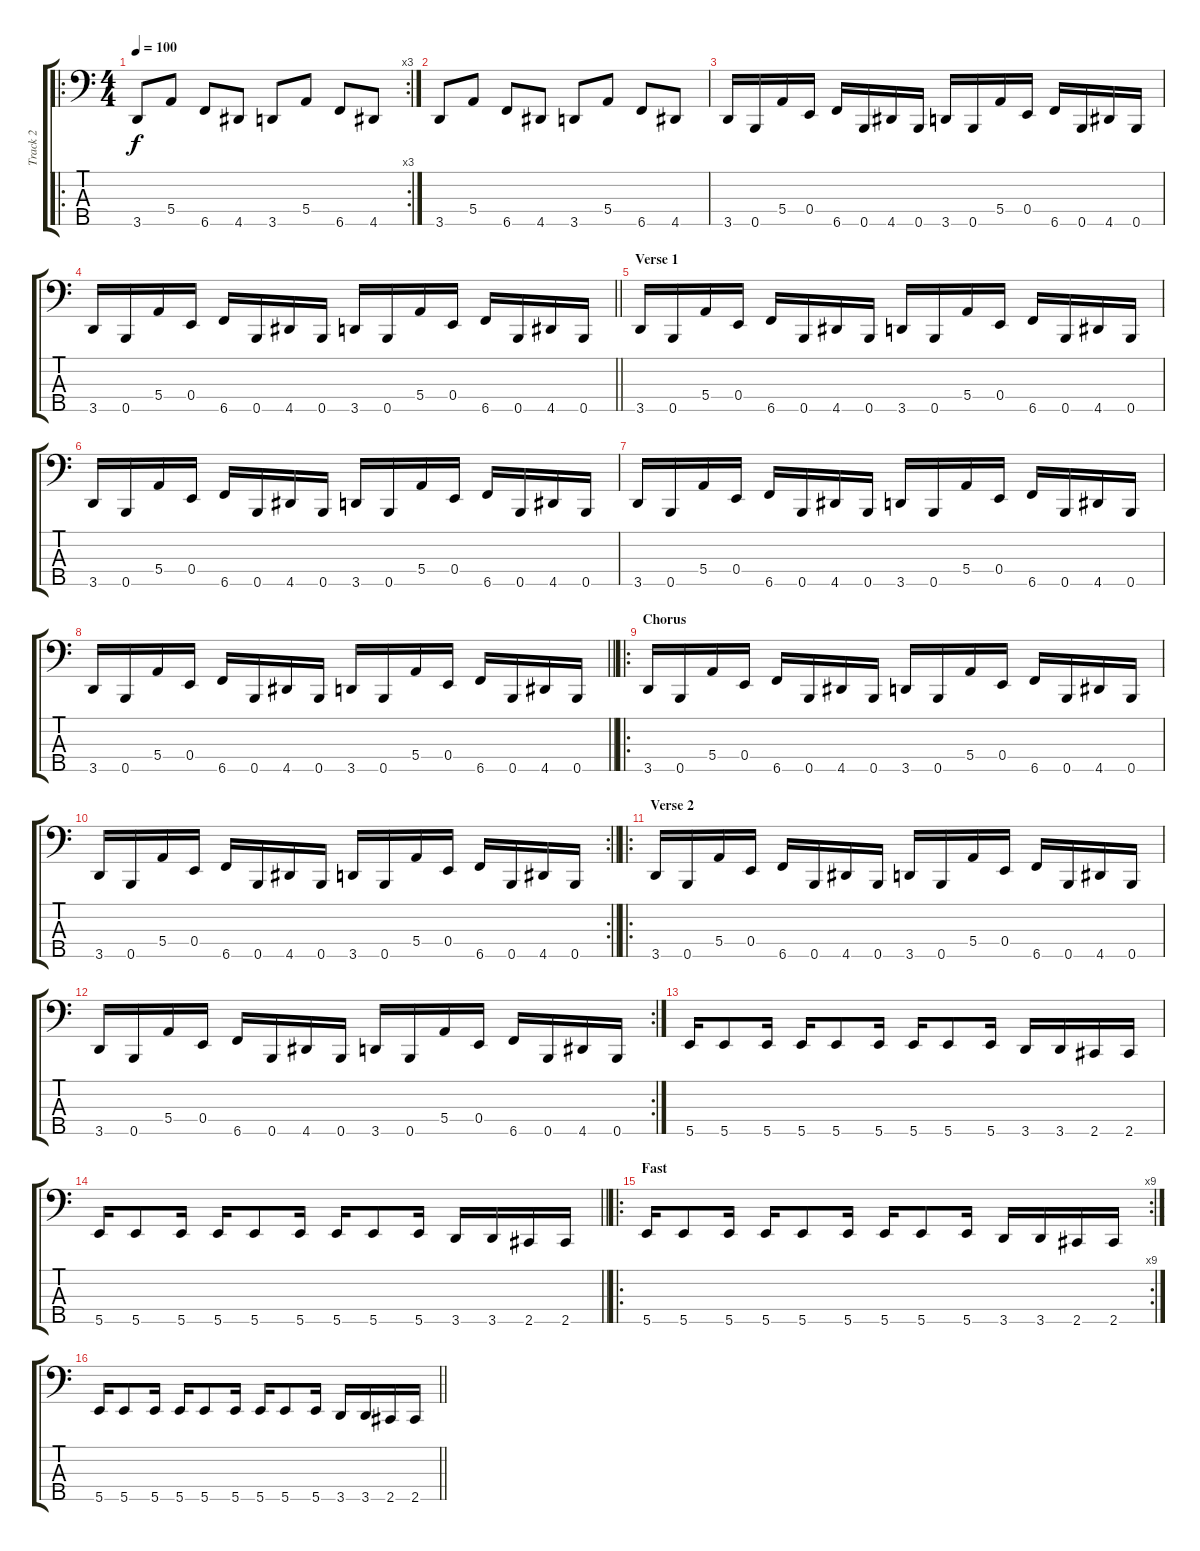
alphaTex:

\track ("Track 2" "Track 2") {instrument electricbassfinger}
\staff {score tabs}
\tuning (G2 D2 A1 E1 B0) {hide}
\ro
\rc 3
\ts (4 4)
\tempo 100
\clef f4
\ks c
3.5.8{dy f instrument electricbassfinger} 5.4.8 6.5.8 4.5.8 3.5.8 5.4.8 6.5.8 4.5.8 |
3.5.8 5.4.8 6.5.8 4.5.8 3.5.8 5.4.8 6.5.8 4.5.8 |
3.5.16 0.5.16 5.4.16 0.4.16 6.5.16 0.5.16 4.5.16 0.5.16 3.5.16 0.5.16 5.4.16 0.4.16 6.5.16 0.5.16 4.5.16 0.5.16 |
\barLineRight lightlight
3.5.16 0.5.16 5.4.16 0.4.16 6.5.16 0.5.16 4.5.16 0.5.16 3.5.16 0.5.16 5.4.16 0.4.16 6.5.16 0.5.16 4.5.16 0.5.16 |
\section ("" "Verse 1")
3.5.16 0.5.16 5.4.16 0.4.16 6.5.16 0.5.16 4.5.16 0.5.16 3.5.16 0.5.16 5.4.16 0.4.16 6.5.16 0.5.16 4.5.16 0.5.16 |
3.5.16 0.5.16 5.4.16 0.4.16 6.5.16 0.5.16 4.5.16 0.5.16 3.5.16 0.5.16 5.4.16 0.4.16 6.5.16 0.5.16 4.5.16 0.5.16 |
3.5.16 0.5.16 5.4.16 0.4.16 6.5.16 0.5.16 4.5.16 0.5.16 3.5.16 0.5.16 5.4.16 0.4.16 6.5.16 0.5.16 4.5.16 0.5.16 |
\barLineRight lightlight
3.5.16 0.5.16 5.4.16 0.4.16 6.5.16 0.5.16 4.5.16 0.5.16 3.5.16 0.5.16 5.4.16 0.4.16 6.5.16 0.5.16 4.5.16 0.5.16 |
\ro
\section ("" "Chorus")
3.5.16 0.5.16 5.4.16 0.4.16 6.5.16 0.5.16 4.5.16 0.5.16 3.5.16 0.5.16 5.4.16 0.4.16 6.5.16 0.5.16 4.5.16 0.5.16 |
\rc 2
\barLineRight lightlight
3.5.16 0.5.16 5.4.16 0.4.16 6.5.16 0.5.16 4.5.16 0.5.16 3.5.16 0.5.16 5.4.16 0.4.16 6.5.16 0.5.16 4.5.16 0.5.16 |
\ro
\section ("" "Verse 2")
3.5.16 0.5.16 5.4.16 0.4.16 6.5.16 0.5.16 4.5.16 0.5.16 3.5.16 0.5.16 5.4.16 0.4.16 6.5.16 0.5.16 4.5.16 0.5.16 |
\rc 2
3.5.16 0.5.16 5.4.16 0.4.16 6.5.16 0.5.16 4.5.16 0.5.16 3.5.16 0.5.16 5.4.16 0.4.16 6.5.16 0.5.16 4.5.16 0.5.16 |
5.5.16 5.5.8 5.5.16 5.5.16 5.5.8 5.5.16 5.5.16 5.5.8 5.5.16 3.5.16 3.5.16 2.5.16 2.5.16 |
\barLineRight lightlight
5.5.16 5.5.8 5.5.16 5.5.16 5.5.8 5.5.16 5.5.16 5.5.8 5.5.16 3.5.16 3.5.16 2.5.16 2.5.16 |
\ro
\rc 9
\section ("" "Fast")
5.5.16 5.5.8 5.5.16 5.5.16 5.5.8 5.5.16 5.5.16 5.5.8 5.5.16 3.5.16 3.5.16 2.5.16 2.5.16 |
\barLineRight lightlight
5.5.16 5.5.8 5.5.16 5.5.16 5.5.8 5.5.16 5.5.16 5.5.8 5.5.16 3.5.16 3.5.16 2.5.16 2.5.16
